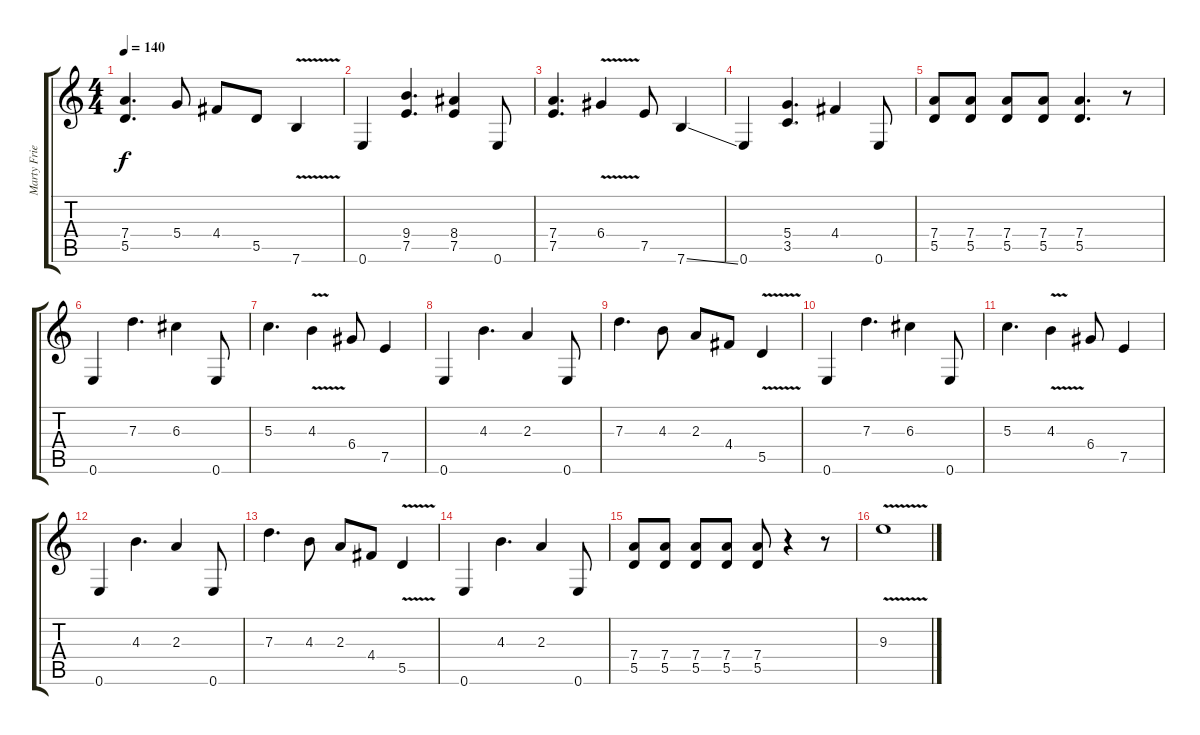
\track ("Marty Friedman (Overdriven Guitar)" "Marty Frie") {instrument distortionguitar}
\staff {score tabs}
\tuning (E4 B3 G3 D3 A2 E2) {hide}
\ts (4 4)
\tempo 140
\clef g2
\ks c
(7.4 5.5).4{d dy f} 5.4.8 4.4.8 5.5.8 7.6{v}.4 |
0.6.4 (9.4 7.5).4{d} (8.4 7.5).4 0.6.8 |
(7.4 7.5).4{d} 6.4{v}.4 7.5.8 7.6{ss}.4 |
0.6.4 (5.4 3.5).4{d} 4.4.4 0.6.8 |
(7.4 5.5).8 (7.4 5.5).8 (7.4 5.5).8 (7.4 5.5).8 (7.4 5.5).4{d} r.8 |
0.6.4 7.3.4{d} 6.3.4 0.6.8 |
5.3.4{d} 4.3{v}.4 6.4.8 7.5.4 |
0.6.4 4.3.4{d} 2.3.4 0.6.8 |
7.3.4{d} 4.3.8 2.3.8 4.4.8 5.5{v}.4 |
0.6.4 7.3.4{d} 6.3.4 0.6.8 |
5.3.4{d} 4.3{v}.4 6.4.8 7.5.4 |
0.6.4 4.3.4{d} 2.3.4 0.6.8 |
7.3.4{d} 4.3.8 2.3.8 4.4.8 5.5{v}.4 |
0.6.4 4.3.4{d} 2.3.4 0.6.8 |
(7.4 5.5).8 (7.4 5.5).8 (7.4 5.5).8 (7.4 5.5).8 (7.4 5.5).8 r.4 r.8 |
9.3{v}.1
